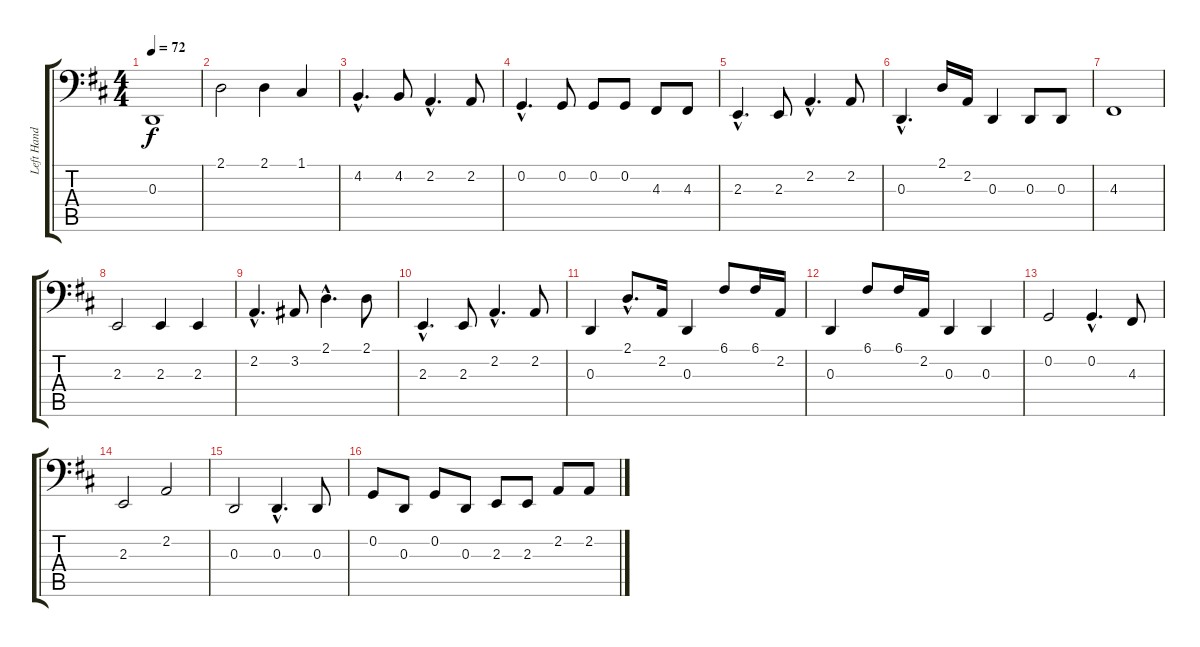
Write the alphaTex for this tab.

\track ("Left Hand" "Left Hand") {instrument acousticgrandpiano}
\staff {score tabs}
\tuning (C3 G2 D2 A1 E1 B0) {hide}
\ts (4 4)
\tempo 72
\clef f4
\ks d
0.3.1{dy f} |
2.1.2 2.1.4 1.1.4 |
4.2{hac}.4{d} 4.2.8 2.2{hac}.4{d} 2.2.8 |
0.2{hac}.4{d} 0.2.8 0.2.8 0.2.8 4.3.8 4.3.8 |
2.3{hac}.4{d} 2.3.8 2.2{hac}.4{d} 2.2.8 |
0.3{hac}.4{d} 2.1.16 2.2.16 0.3.4 0.3.8 0.3.8 |
4.3.1 |
2.3.2 2.3.4 2.3.4 |
2.2{hac}.4{d} 3.2.8 2.1{hac}.4{d} 2.1.8 |
2.3{hac}.4{d} 2.3.8 2.2{hac}.4{d} 2.2.8 |
0.3.4 2.1{hac}.8{d} 2.2.16 0.3.4 6.1.8 6.1.16 2.2.16 |
0.3.4 6.1.8 6.1.16 2.2.16 0.3.4 0.3.4 |
0.2.2 0.2{hac}.4{d} 4.3.8 |
2.3.2 2.2.2 |
0.3.2 0.3{hac}.4{d} 0.3.8 |
0.2.8 0.3.8 0.2.8 0.3.8 2.3.8 2.3.8 2.2.8 2.2.8
